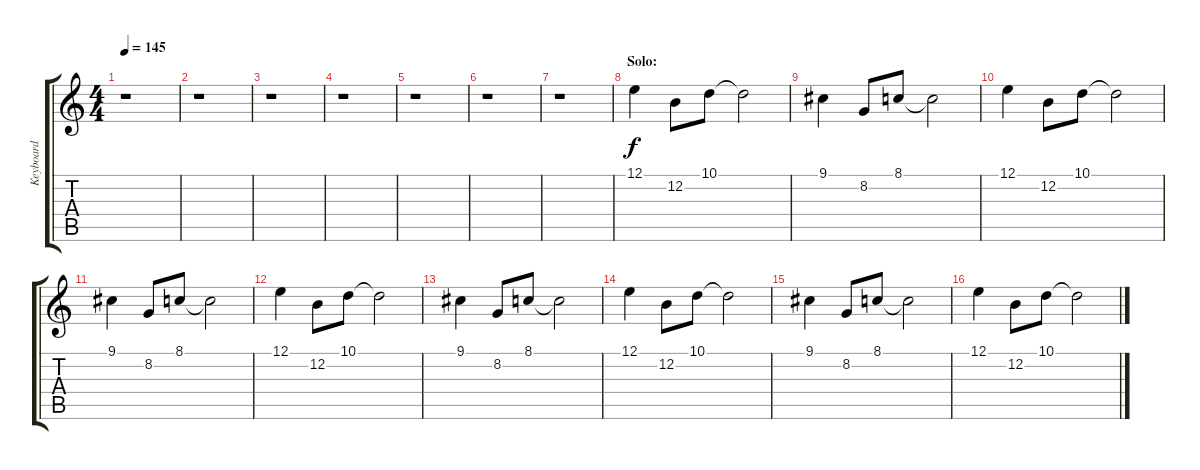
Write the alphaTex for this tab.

\track ("Keyboard" "Keyboard") {instrument drawbarorgan}
\staff {score tabs}
\tuning (E4 B3 G3 D3 A2 E2) {hide}
\ts (4 4)
\tempo 145
\clef g2
\ks c
r.1{dy f} |
r.1 |
r.1 |
r.1 |
r.1 |
r.1 |
r.1 |
\section ("" "Solo:")
12.1.4 12.2.8 10.1.8 10.1{t}.2 |
9.1.4 8.2.8 8.1.8 8.1{t}.2 |
12.1.4 12.2.8 10.1.8 10.1{t}.2 |
9.1.4 8.2.8 8.1.8 8.1{t}.2 |
12.1.4 12.2.8 10.1.8 10.1{t}.2 |
9.1.4 8.2.8 8.1.8 8.1{t}.2 |
12.1.4 12.2.8 10.1.8 10.1{t}.2 |
9.1.4 8.2.8 8.1.8 8.1{t}.2 |
12.1.4 12.2.8 10.1.8 10.1{t}.2
